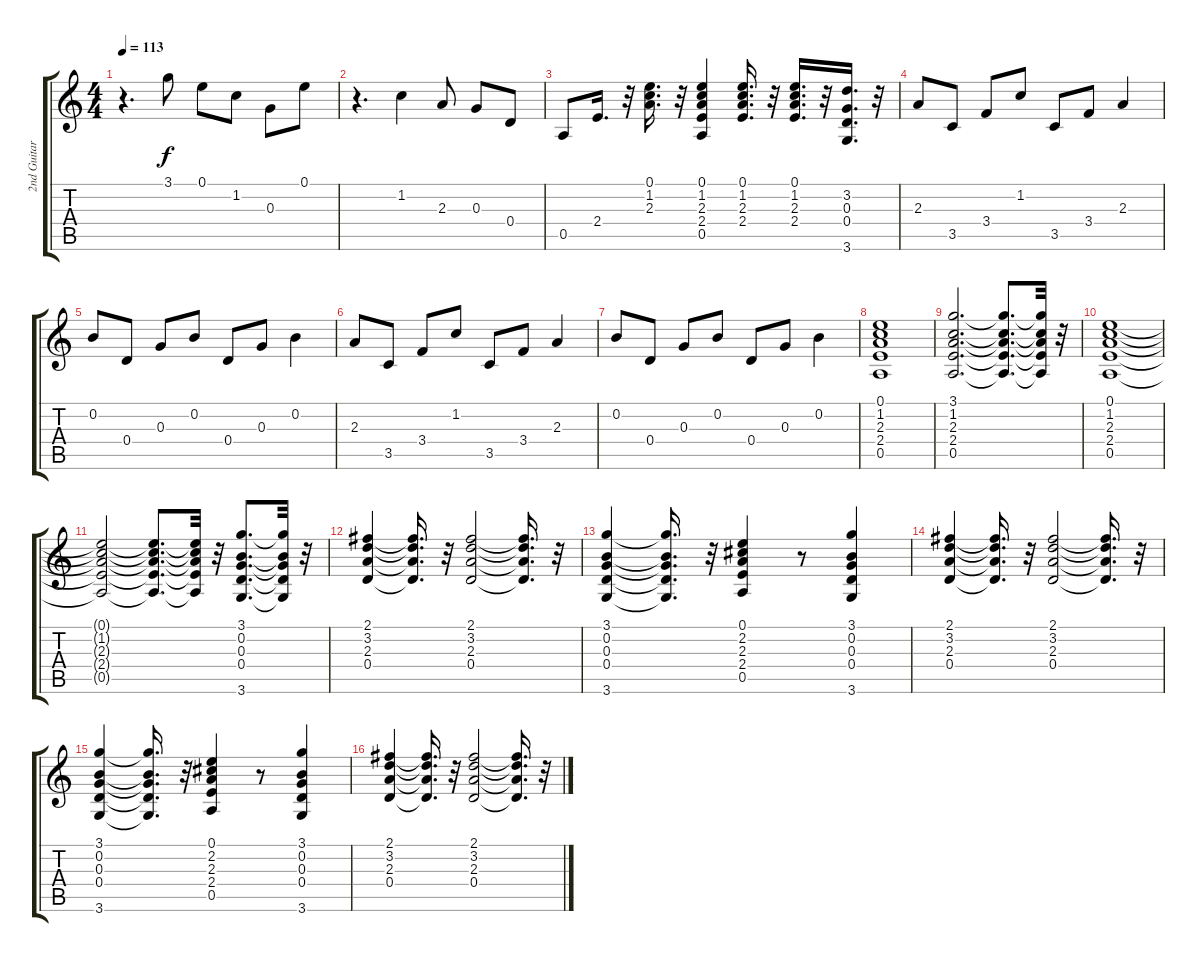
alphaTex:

\track ("2nd Guitar" "2nd Guitar") {instrument electricguitarmuted}
\staff {score tabs}
\tuning (E4 B3 G3 D3 A2 E2) {hide}
\ts (4 4)
\tempo 113
\clef g2
\ks c
r.4{d dy f} 3.1.8 0.1.8 1.2.8 0.3.8 0.1.8 |
r.4{d} 1.2.4 2.3.8 0.3.8 0.4.8 |
0.5.8 2.4.16{d} r.32 (0.1 1.2 2.3).16{d} r.32 (0.1 1.2 2.3 2.4 0.5).4 (0.1 1.2 2.3 2.4).16{d} r.32 (0.1 1.2 2.3 2.4).16{d} r.32 (3.2 0.3 0.4 3.6).16{d} r.32 |
2.3.8 3.5.8 3.4.8 1.2.8 3.5.8 3.4.8 2.3.4 |
0.2.8 0.4.8 0.3.8 0.2.8 0.4.8 0.3.8 0.2.4 |
2.3.8 3.5.8 3.4.8 1.2.8 3.5.8 3.4.8 2.3.4 |
0.2.8 0.4.8 0.3.8 0.2.8 0.4.8 0.3.8 0.2.4 |
(0.1 1.2 2.3 2.4 0.5).1 |
(3.1 1.2 2.3 2.4 0.5).2{d} (3.1{t} 1.2{t} 2.3{t} 2.4{t} 0.5{t}).8{d} (3.1{t} 1.2{t} 2.3{t} 2.4{t} 0.5{t}).32 r.32 |
(0.1 1.2 2.3 2.4 0.5).1 |
(0.1{t} 1.2{t} 2.3{t} 2.4{t} 0.5{t}).2 (0.1{t} 1.2{t} 2.3{t} 2.4{t} 0.5{t}).8{d} (0.1{t} 1.2{t} 2.3{t} 2.4{t} 0.5{t}).32 r.32 (3.1 0.2 0.3 0.4 3.6).8{d} (3.1{t} 0.2{t} 0.3{t} 0.4{t} 3.6{t}).32 r.32 |
(2.1 3.2 2.3 0.4).4 (2.1{t} 3.2{t} 2.3{t} 0.4{t}).16{d} r.32 (2.1 3.2 2.3 0.4).2 (2.1{t} 3.2{t} 2.3{t} 0.4{t}).16{d} r.32 |
(3.1 0.2 0.3 0.4 3.6).4 (3.1{t} 0.2{t} 0.3{t} 0.4{t} 3.6{t}).16{d} r.32 (0.1 2.2 2.3 2.4 0.5).4 r.8 (3.1 0.2 0.3 0.4 3.6).4 |
(2.1 3.2 2.3 0.4).4 (2.1{t} 3.2{t} 2.3{t} 0.4{t}).16{d} r.32 (2.1 3.2 2.3 0.4).2 (2.1{t} 3.2{t} 2.3{t} 0.4{t}).16{d} r.32 |
(3.1 0.2 0.3 0.4 3.6).4 (3.1{t} 0.2{t} 0.3{t} 0.4{t} 3.6{t}).16{d} r.32 (0.1 2.2 2.3 2.4 0.5).4 r.8 (3.1 0.2 0.3 0.4 3.6).4 |
(2.1 3.2 2.3 0.4).4 (2.1{t} 3.2{t} 2.3{t} 0.4{t}).16{d} r.32 (2.1 3.2 2.3 0.4).2 (2.1{t} 3.2{t} 2.3{t} 0.4{t}).16{d} r.32
